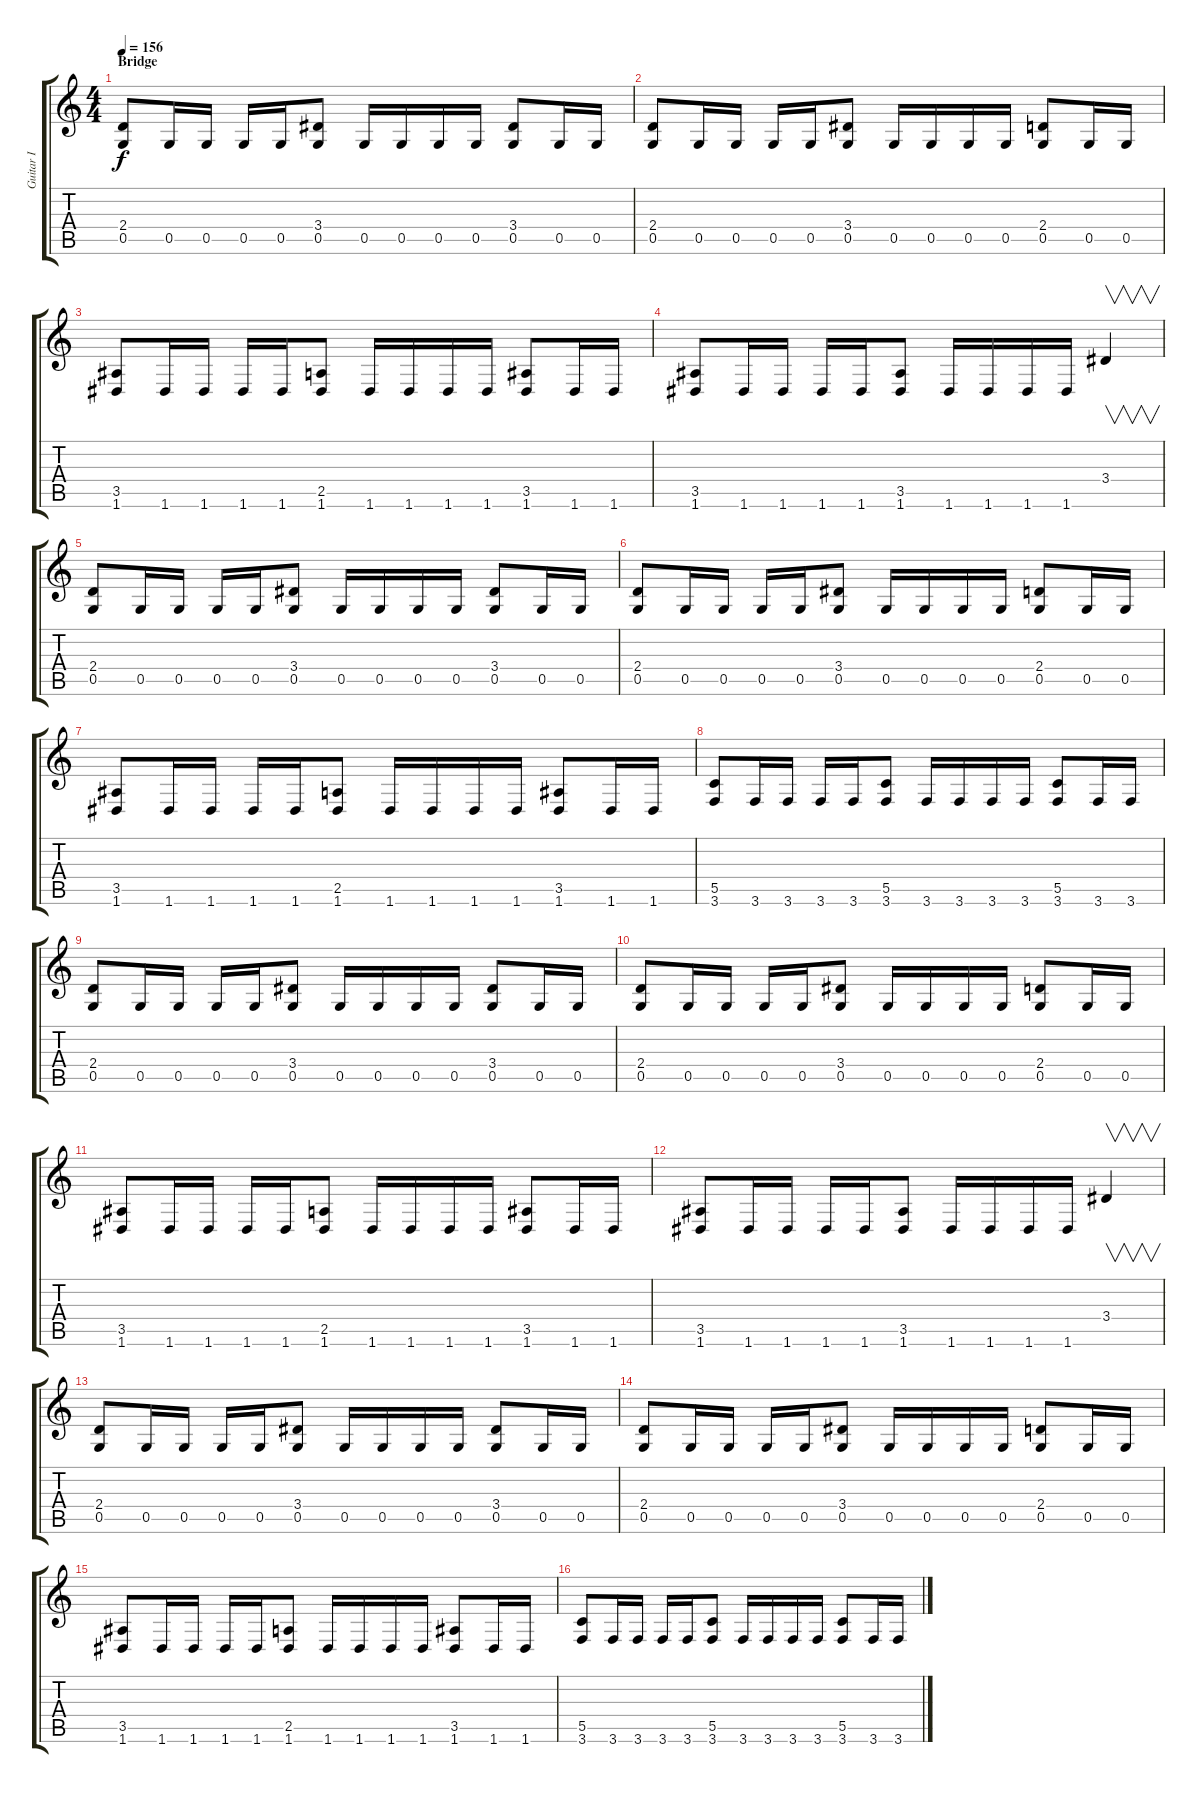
\track ("Guitar I" "Guitar I") {instrument distortionguitar}
\staff {score tabs}
\tuning (D4 A3 F3 C3 G2 D2) {hide}
\ts (4 4)
\section ("" "Bridge")
\tempo 156
\clef g2
\ks c
(2.4 0.5).8{dy f} 0.5.16 0.5.16 0.5.16 0.5.16 (3.4 0.5).8 0.5.16 0.5.16 0.5.16 0.5.16 (3.4 0.5).8 0.5.16 0.5.16 |
(2.4 0.5).8 0.5.16 0.5.16 0.5.16 0.5.16 (3.4 0.5).8 0.5.16 0.5.16 0.5.16 0.5.16 (2.4 0.5).8 0.5.16 0.5.16 |
(3.5 1.6).8 1.6.16 1.6.16 1.6.16 1.6.16 (2.5 1.6).8 1.6.16 1.6.16 1.6.16 1.6.16 (3.5 1.6).8 1.6.16 1.6.16 |
(3.5 1.6).8 1.6.16 1.6.16 1.6.16 1.6.16 (3.5 1.6).8 1.6.16 1.6.16 1.6.16 1.6.16 3.4.4{v instrument guitarharmonics} |
(2.4 0.5).8{instrument distortionguitar} 0.5.16 0.5.16 0.5.16 0.5.16 (3.4 0.5).8 0.5.16 0.5.16 0.5.16 0.5.16 (3.4 0.5).8 0.5.16 0.5.16 |
(2.4 0.5).8 0.5.16 0.5.16 0.5.16 0.5.16 (3.4 0.5).8 0.5.16 0.5.16 0.5.16 0.5.16 (2.4 0.5).8 0.5.16 0.5.16 |
(3.5 1.6).8 1.6.16 1.6.16 1.6.16 1.6.16 (2.5 1.6).8 1.6.16 1.6.16 1.6.16 1.6.16 (3.5 1.6).8 1.6.16 1.6.16 |
(5.5 3.6).8 3.6.16 3.6.16 3.6.16 3.6.16 (5.5 3.6).8 3.6.16 3.6.16 3.6.16 3.6.16 (5.5 3.6).8 3.6.16 3.6.16 |
(2.4 0.5).8 0.5.16 0.5.16 0.5.16 0.5.16 (3.4 0.5).8 0.5.16 0.5.16 0.5.16 0.5.16 (3.4 0.5).8 0.5.16 0.5.16 |
(2.4 0.5).8 0.5.16 0.5.16 0.5.16 0.5.16 (3.4 0.5).8 0.5.16 0.5.16 0.5.16 0.5.16 (2.4 0.5).8 0.5.16 0.5.16 |
(3.5 1.6).8 1.6.16 1.6.16 1.6.16 1.6.16 (2.5 1.6).8 1.6.16 1.6.16 1.6.16 1.6.16 (3.5 1.6).8 1.6.16 1.6.16 |
(3.5 1.6).8 1.6.16 1.6.16 1.6.16 1.6.16 (3.5 1.6).8 1.6.16 1.6.16 1.6.16 1.6.16 3.4.4{v instrument guitarharmonics} |
(2.4 0.5).8{instrument distortionguitar} 0.5.16 0.5.16 0.5.16 0.5.16 (3.4 0.5).8 0.5.16 0.5.16 0.5.16 0.5.16 (3.4 0.5).8 0.5.16 0.5.16 |
(2.4 0.5).8 0.5.16 0.5.16 0.5.16 0.5.16 (3.4 0.5).8 0.5.16 0.5.16 0.5.16 0.5.16 (2.4 0.5).8 0.5.16 0.5.16 |
(3.5 1.6).8 1.6.16 1.6.16 1.6.16 1.6.16 (2.5 1.6).8 1.6.16 1.6.16 1.6.16 1.6.16 (3.5 1.6).8 1.6.16 1.6.16 |
(5.5 3.6).8 3.6.16 3.6.16 3.6.16 3.6.16 (5.5 3.6).8 3.6.16 3.6.16 3.6.16 3.6.16 (5.5 3.6).8 3.6.16 3.6.16
